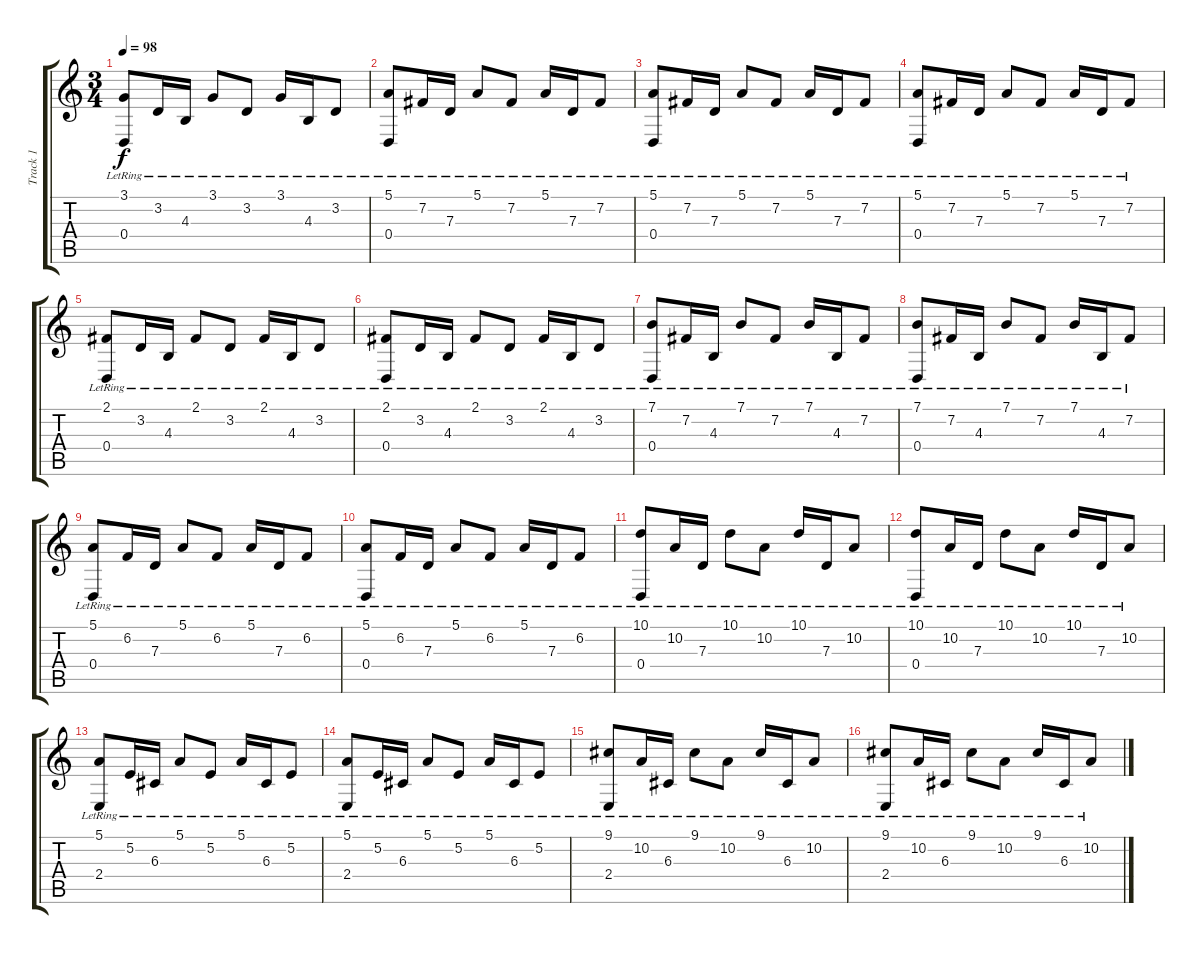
\track ("Track 1" "Track 1") {instrument acousticgrandpiano}
\staff {score tabs}
\tuning (E4 B3 G3 D3 A2 E2) {hide}
\ts (3 4)
\tempo 98
\clef g2
\ks c
(3.1{lr} 0.4{lr}).8{dy f} 3.2{lr}.16 4.3{lr}.16 3.1{lr}.8 3.2{lr}.8 3.1{lr}.16 4.3{lr}.16 3.2{lr}.8 |
(5.1{lr} 0.4{lr}).8 7.2{lr}.16 7.3{lr}.16 5.1{lr}.8 7.2{lr}.8 5.1{lr}.16 7.3{lr}.16 7.2{lr}.8 |
(5.1{lr} 0.4{lr}).8 7.2{lr}.16 7.3{lr}.16 5.1{lr}.8 7.2{lr}.8 5.1{lr}.16 7.3{lr}.16 7.2{lr}.8 |
(5.1{lr} 0.4{lr}).8 7.2{lr}.16 7.3{lr}.16 5.1{lr}.8 7.2{lr}.8 5.1{lr}.16 7.3{lr}.16 7.2{lr}.8 |
(2.1{lr} 0.4{lr}).8 3.2{lr}.16 4.3{lr}.16 2.1{lr}.8 3.2{lr}.8 2.1{lr}.16 4.3{lr}.16 3.2{lr}.8 |
(2.1{lr} 0.4{lr}).8 3.2{lr}.16 4.3{lr}.16 2.1{lr}.8 3.2{lr}.8 2.1{lr}.16 4.3{lr}.16 3.2{lr}.8 |
(7.1{lr} 0.4{lr}).8 7.2{lr}.16 4.3{lr}.16 7.1{lr}.8 7.2{lr}.8 7.1{lr}.16 4.3{lr}.16 7.2{lr}.8 |
(7.1{lr} 0.4{lr}).8 7.2{lr}.16 4.3{lr}.16 7.1{lr}.8 7.2{lr}.8 7.1{lr}.16 4.3{lr}.16 7.2{lr}.8 |
(5.1{lr} 0.4{lr}).8 6.2{lr}.16 7.3{lr}.16 5.1{lr}.8 6.2{lr}.8 5.1{lr}.16 7.3{lr}.16 6.2{lr}.8 |
(5.1{lr} 0.4{lr}).8 6.2{lr}.16 7.3{lr}.16 5.1{lr}.8 6.2{lr}.8 5.1{lr}.16 7.3{lr}.16 6.2{lr}.8 |
(10.1{lr} 0.4{lr}).8 10.2{lr}.16 7.3{lr}.16 10.1{lr}.8 10.2{lr}.8 10.1{lr}.16 7.3{lr}.16 10.2{lr}.8 |
(10.1{lr} 0.4{lr}).8 10.2{lr}.16 7.3{lr}.16 10.1{lr}.8 10.2{lr}.8 10.1{lr}.16 7.3{lr}.16 10.2{lr}.8 |
(5.1{lr} 2.4{lr}).8 5.2{lr}.16 6.3{lr}.16 5.1{lr}.8 5.2{lr}.8 5.1{lr}.16 6.3{lr}.16 5.2{lr}.8 |
(5.1{lr} 2.4{lr}).8 5.2{lr}.16 6.3{lr}.16 5.1{lr}.8 5.2{lr}.8 5.1{lr}.16 6.3{lr}.16 5.2{lr}.8 |
(9.1{lr} 2.4{lr}).8 10.2{lr}.16 6.3{lr}.16 9.1{lr}.8 10.2{lr}.8 9.1{lr}.16 6.3{lr}.16 10.2{lr}.8 |
(9.1{lr} 2.4{lr}).8 10.2{lr}.16 6.3{lr}.16 9.1{lr}.8 10.2{lr}.8 9.1{lr}.16 6.3{lr}.16 10.2{lr}.8
